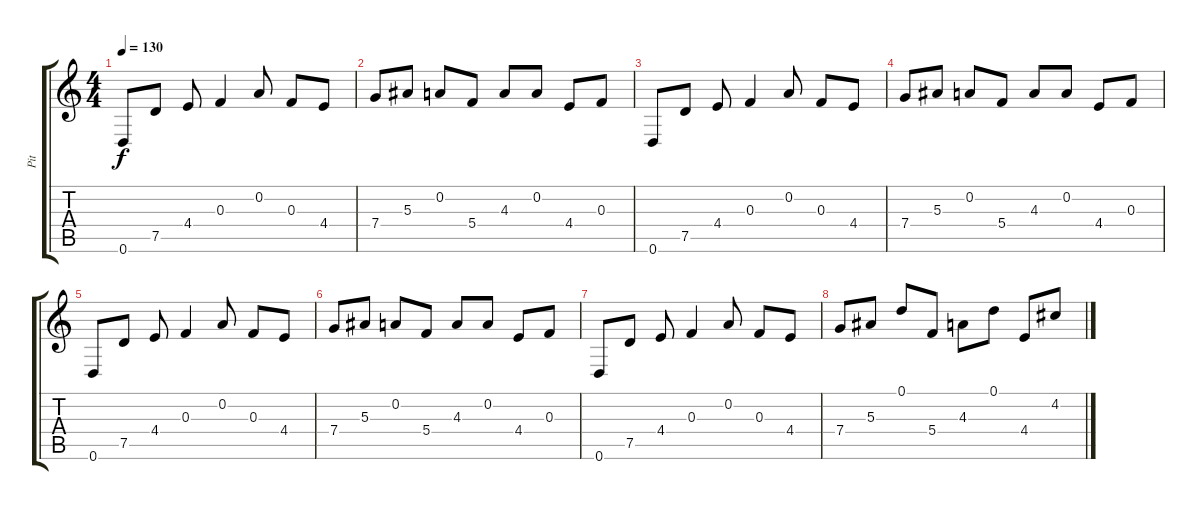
\track ("Pit" "Pit") {instrument acousticguitarsteel}
\staff {score tabs}
\tuning (D4 A3 F3 C3 G2 D2) {hide}
\ts (4 4)
\tempo 130
\clef g2
\ks c
0.6.8{dy f} 7.5.8 4.4.8 0.3.4 0.2.8 0.3.8 4.4.8 |
7.4.8 5.3.8 0.2.8 5.4.8 4.3.8 0.2.8 4.4.8 0.3.8 |
0.6.8 7.5.8 4.4.8 0.3.4 0.2.8 0.3.8 4.4.8 |
7.4.8 5.3.8 0.2.8 5.4.8 4.3.8 0.2.8 4.4.8 0.3.8 |
0.6.8 7.5.8 4.4.8 0.3.4 0.2.8 0.3.8 4.4.8 |
7.4.8 5.3.8 0.2.8 5.4.8 4.3.8 0.2.8 4.4.8 0.3.8 |
0.6.8 7.5.8 4.4.8 0.3.4 0.2.8 0.3.8 4.4.8 |
7.4.8 5.3.8 0.1.8 5.4.8 4.3.8 0.1.8 4.4.8 4.2.8
